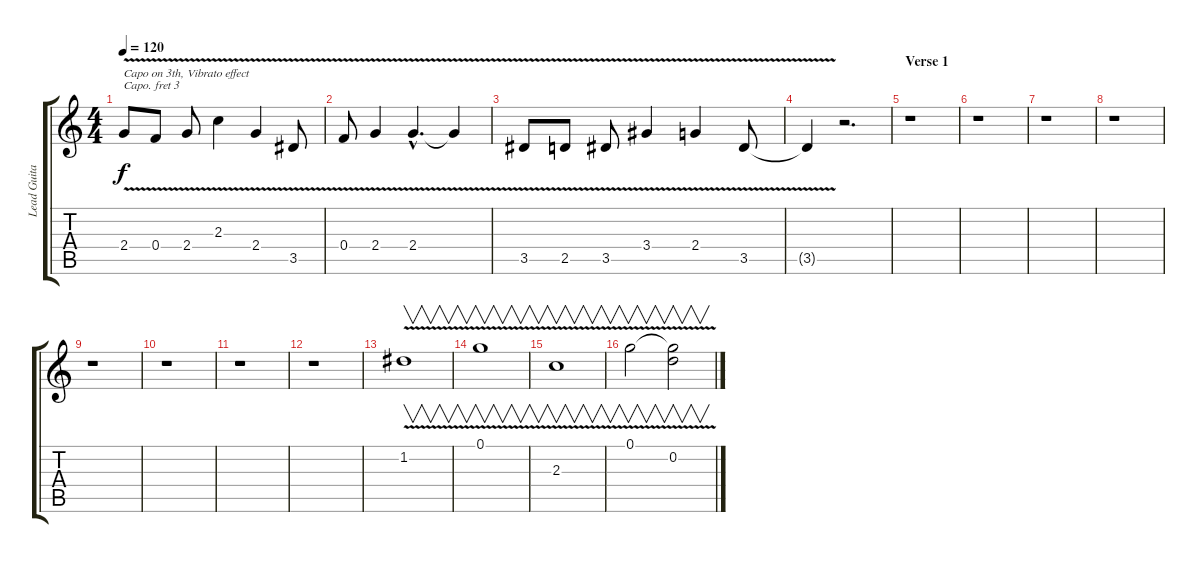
\track ("Lead Guitar" "Lead Guita") {instrument electricguitarjazz}
\staff {score tabs}
\capo 3
\tuning (E4 B3 G3 D3 A2 E2) {hide}
\ts (4 4)
\tempo 120
\clef g2
\ks c
2.4{v}.8{txt "Capo on 3th, Vibrato effect" dy f instrument electricguitarjazz} 0.4{v}.8 2.4{v}.8 2.3{v}.4 2.4{v}.4 3.5{v}.8 |
0.4{v}.8 2.4{v}.4 2.4{v hac}.4{d} 2.4{t}.4 |
3.5{v}.8 2.5{v}.8 3.5{v}.8 3.4{v}.4 2.4{v}.4 3.5{v}.8 |
3.5{t}.4 r.2{d} |
\section ("" "Verse 1")
r.1 |
r.1 |
r.1 |
r.1 |
r.1 |
r.1 |
r.1 |
r.1 |
1.2{v}.1{v volume 8} |
0.1{v}.1{v} |
2.3{v}.1{v} |
0.1{v}.2{v} (0.1{t} 0.2{v}).2{v}
